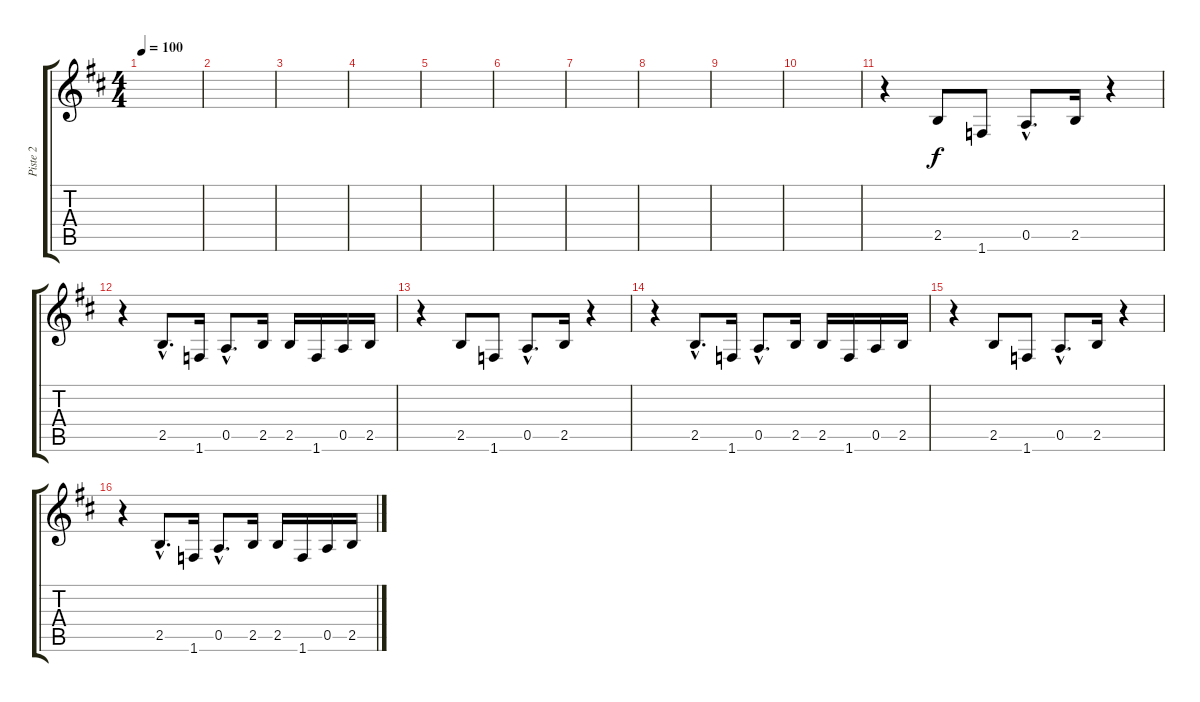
\track ("Piste 2" "Piste 2") {instrument acousticguitarsteel}
\staff {score tabs}
\tuning (E4 B3 G3 D3 A2 E2) {hide}
\ts (4 4)
\tempo 100
\clef g2
\ks d
|
|
|
|
|
|
|
|
|
|
r.4 2.5.8 1.6.8 0.5{hac}.8{d} 2.5.16 r.4 |
r.4 2.5{hac}.8{d} 1.6.16 0.5{hac}.8{d} 2.5.16 2.5.16 1.6.16 0.5.16 2.5.16 |
r.4 2.5.8 1.6.8 0.5{hac}.8{d} 2.5.16 r.4 |
r.4 2.5{hac}.8{d} 1.6.16 0.5{hac}.8{d} 2.5.16 2.5.16 1.6.16 0.5.16 2.5.16 |
r.4 2.5.8 1.6.8 0.5{hac}.8{d} 2.5.16 r.4 |
r.4 2.5{hac}.8{d} 1.6.16 0.5{hac}.8{d} 2.5.16 2.5.16 1.6.16 0.5.16 2.5.16
